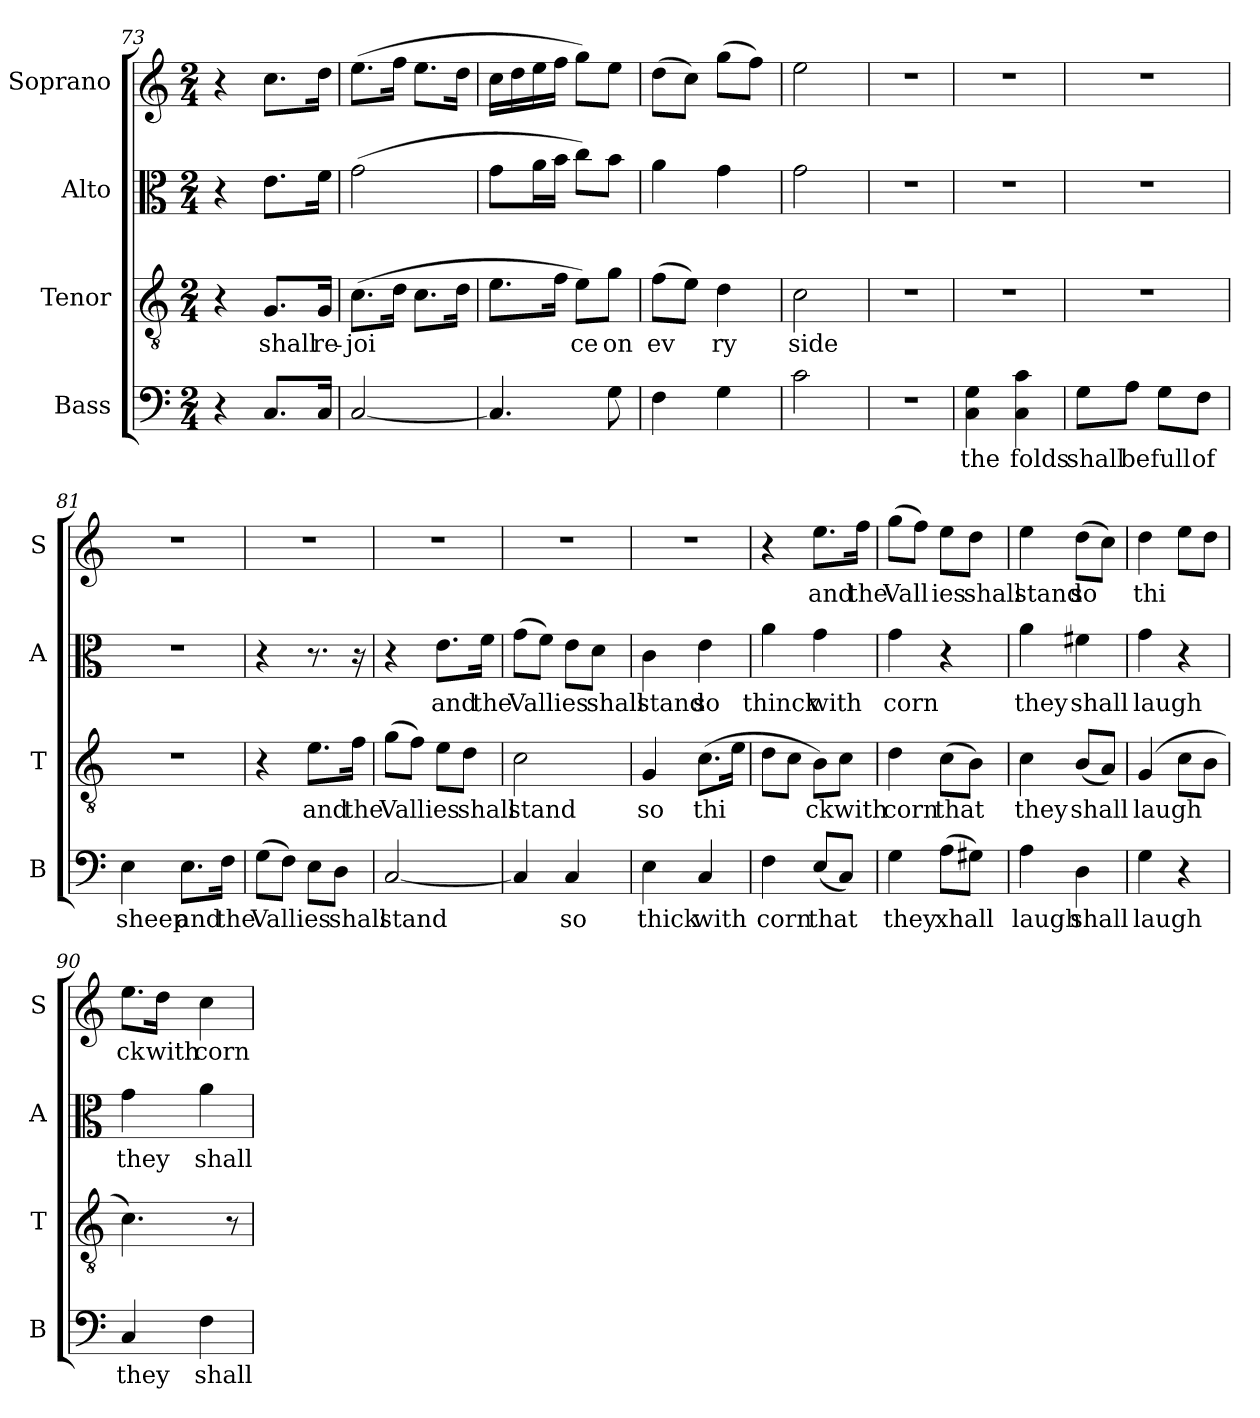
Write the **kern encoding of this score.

**kern	**text	**kern	**text	**kern	**text	**kern	**text
*part4	*part4	*part3	*part3	*part2	*part2	*part1	*part1
*staff4	*staff4	*staff3	*staff3	*staff2	*staff2	*staff1	*staff1
*I"Bass	*	*I"Tenor	*	*I"Alto	*	*I"Soprano	*
*I'B	*	*I'T	*	*I'A	*	*I'S	*
*clefF4	*	*clefGv2	*	*clefC3	*	*clefG2	*
*k[]	*	*k[]	*	*k[]	*	*k[]	*
*C:	*	*C:	*	*C:	*	*C:	*
*M2/4	*	*M2/4	*	*M2/4	*	*M2/4	*
=73	=73	=73	=73	=73	=73	=73	=73
4r	.	4r	.	4r	.	4r	.
8.C/L	.	8.G/L	shall	8.e\L	.	8.cc\L	.
16C/Jk	.	16G/Jk	re-	16f\Jk	.	16dd\Jk	.
=74	=74	=74	=74	=74	=74	=74	=74
[2C/	.	(8.c\L	-joi	(2g\	.	(8.ee\L	.
.	.	16d\Jk	.	.	.	16ff\Jk	.
.	.	8.c\L	.	.	.	8.ee\L	.
.	.	16d\Jk	.	.	.	16dd\Jk	.
=75	=75	=75	=75	=75	=75	=75	=75
4.C/]	.	8.e\L	.	8g\L	.	16cc\LL	.
.	.	.	.	.	.	16dd\	.
.	.	.	.	16a\L	.	16ee\	.
.	.	16f\Jk	.	16b\JJ	.	16ff\JJ	.
.	.	8e\L)	ce	8cc\L)	.	8gg\L)	.
8G\	.	8g\J	on	8b\J	.	8ee\J	.
=76	=76	=76	=76	=76	=76	=76	=76
4F\	.	(8f\L	ev	4a\	.	(8dd\L	.
.	.	8e\J)	.	.	.	8cc\J)	.
4G\	.	4d\	ry	4g\	.	(8gg\L	.
.	.	.	.	.	.	8ff\J)	.
=77	=77	=77	=77	=77	=77	=77	=77
2c\	.	2c\	side	2g\	.	2ee\	.
=78	=78	=78	=78	=78	=78	=78	=78
2r	.	2r	.	2r	.	2r	.
=79	=79	=79	=79	=79	=79	=79	=79
4C\ 4G\	the	2r	.	2r	.	2r	.
4C\ 4c\	folds	.	.	.	.	.	.
!!LO:LB:g=z
=80	=80	=80	=80	=80	=80	=80	=80
8G\L	shall	2r	.	2r	.	2r	.
8A\J	be	.	.	.	.	.	.
8G\L	full	.	.	.	.	.	.
8F\J	of	.	.	.	.	.	.
=81	=81	=81	=81	=81	=81	=81	=81
4E\	sheep	2r	.	2r	.	2r	.
8.E\L	and	.	.	.	.	.	.
16F\Jk	the	.	.	.	.	.	.
=82	=82	=82	=82	=82	=82	=82	=82
(8G\L	Vall	4r	.	4r	.	2r	.
8F\J)	.	.	.	.	.	.	.
8E\L	ies	8.e\L	and	8.r	.	.	.
8D\J	shall	.	.	.	.	.	.
.	.	16f\Jk	the	16r	.	.	.
=83	=83	=83	=83	=83	=83	=83	=83
[2C/	stand	(8g\L	Vall	4r	.	2r	.
.	.	8f\J)	.	.	.	.	.
.	.	8e\L	ies	8.e\L	and	.	.
.	.	8d\J	shall	.	.	.	.
.	.	.	.	16f\Jk	the	.	.
=84	=84	=84	=84	=84	=84	=84	=84
4C/]	.	2c\	stand	(8g\L	Vall	2r	.
.	.	.	.	8f\J)	.	.	.
4C/	so	.	.	8e\L	ies	.	.
.	.	.	.	8d\J	shall	.	.
!!LO:PB:g=z
=85	=85	=85	=85	=85	=85	=85	=85
4E\	thick	4G/	so	4c\	stand	2r	.
4C/	with	(8.c\L	thi	4e\	so	.	.
.	.	16e\Jk	.	.	.	.	.
=86	=86	=86	=86	=86	=86	=86	=86
4F\	corn	8d\L	.	4a\	thinck	4r	.
.	.	8c\J	.	.	.	.	.
(8E/L	that	8B\L)	ck	4g\	with	8.ee\L	and
8C/J)	.	8c\J	with	.	.	.	.
.	.	.	.	.	.	16ff\Jk	the
=87	=87	=87	=87	=87	=87	=87	=87
4G\	they	4d\	corn	4g\	corn	(8gg\L	Vall
.	.	.	.	.	.	8ff\J)	.
(8A\L	xhall	(8c\L	that	4r	.	8ee\L	ies
8G#X\J)	.	8B\J)	.	.	.	8dd\J	shall
=88	=88	=88	=88	=88	=88	=88	=88
4A\	laugh	4c\	they	4a\	they	4ee\	stand
4D\	shall	(8B/L	shall	4f#X\	shall	(8dd\L	so
.	.	8A/J)	.	.	.	8cc\J)	.
=89	=89	=89	=89	=89	=89	=89	=89
4G\	laugh	(4G/	laugh	4g\	laugh	4dd\	thi
4r	.	8c\L	.	4r	.	8ee\L	.
.	.	8B\J	.	.	.	8dd\J	.
!!LO:LB:g=z
=90	=90	=90	=90	=90	=90	=90	=90
4C/	they	4.c\)	.	4g\	they	8.ee\L	ck
.	.	.	.	.	.	16dd\Jk	with
4F\	shall	.	.	4a\	shall	4cc\	corn
.	.	8r	.	.	.	.	.
=	=	=	=	=	=	=	=
*-	*-	*-	*-	*-	*-	*-	*-
